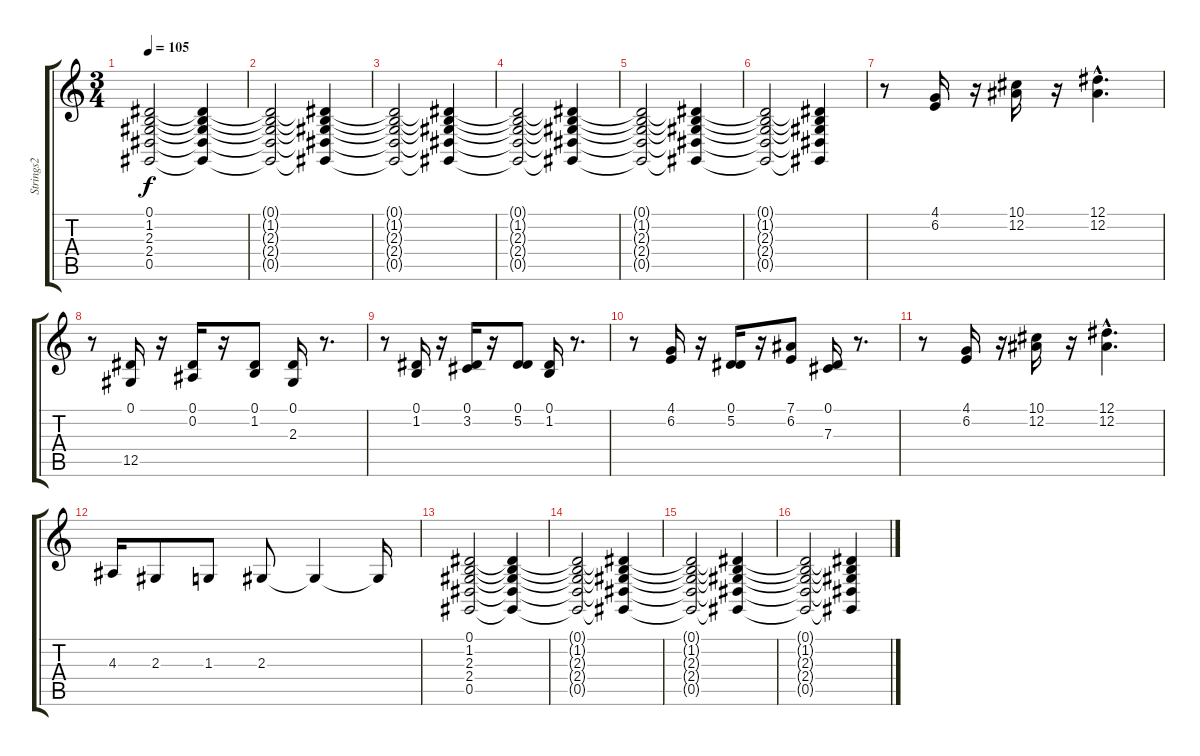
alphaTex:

\track ("Strings2" "Strings2") {instrument stringensemble1}
\staff {score tabs}
\tuning (Eb4 Bb3 Gb3 Db3 Ab2 Eb2) {hide}
\ts (3 4)
\tempo 105
\clef g2
\ks c
(0.1{t} 1.2{t} 2.3{t} 2.4{t} 0.5{t}).2{dy f} (0.1{t} 1.2{t} 2.3{t} 2.4{t} 0.5{t}).4 |
(0.1{t} 1.2{t} 2.3{t} 2.4{t} 0.5{t}).2 (0.1{t} 1.2{t} 2.3{t} 2.4{t} 0.5{t}).4 |
(0.1{t} 1.2{t} 2.3{t} 2.4{t} 0.5{t}).2 (0.1{t} 1.2{t} 2.3{t} 2.4{t} 0.5{t}).4 |
(0.1{t} 1.2{t} 2.3{t} 2.4{t} 0.5{t}).2 (0.1{t} 1.2{t} 2.3{t} 2.4{t} 0.5{t}).4 |
(0.1{t} 1.2{t} 2.3{t} 2.4{t} 0.5{t}).2 (0.1{t} 1.2{t} 2.3{t} 2.4{t} 0.5{t}).4 |
(0.1{t} 1.2{t} 2.3{t} 2.4{t} 0.5{t}).2 (0.1{t} 1.2{t} 2.3{t} 2.4{t} 0.5{t}).4 |
r.8 (4.1 6.2).16 r.16 (10.1 12.2).16 r.16 (12.1{hac} 12.2{hac}).4{d} |
r.8 (0.1 12.5).16 r.16 (0.1 0.2).16 r.16 (0.1 1.2).8 (0.1 2.3).16 r.8{d} |
r.8 (0.1 1.2).16 r.16 (0.1 3.2).16 r.16 (0.1 5.2).8 (0.1 1.2).16 r.8{d} |
r.8 (4.1 6.2).16 r.16 (0.1 5.2).16 r.16 (7.1 6.2).8 (0.1 7.3).16 r.8{d} |
r.8 (4.1 6.2).16 r.16 (10.1 12.2).16 r.16 (12.1{hac} 12.2{hac}).4{d} |
4.3.16 2.3.8 1.3.8 2.3.8 2.3{t}.4 2.3{t}.16 |
(0.1 1.2 2.3 2.4 0.5).2 (0.1{t} 1.2{t} 2.3{t} 2.4{t} 0.5{t}).4 |
(0.1{t} 1.2{t} 2.3{t} 2.4{t} 0.5{t}).2 (0.1{t} 1.2{t} 2.3{t} 2.4{t} 0.5{t}).4 |
(0.1{t} 1.2{t} 2.3{t} 2.4{t} 0.5{t}).2 (0.1{t} 1.2{t} 2.3{t} 2.4{t} 0.5{t}).4 |
(0.1{t} 1.2{t} 2.3{t} 2.4{t} 0.5{t}).2 (0.1{t} 1.2{t} 2.3{t} 2.4{t} 0.5{t}).4
